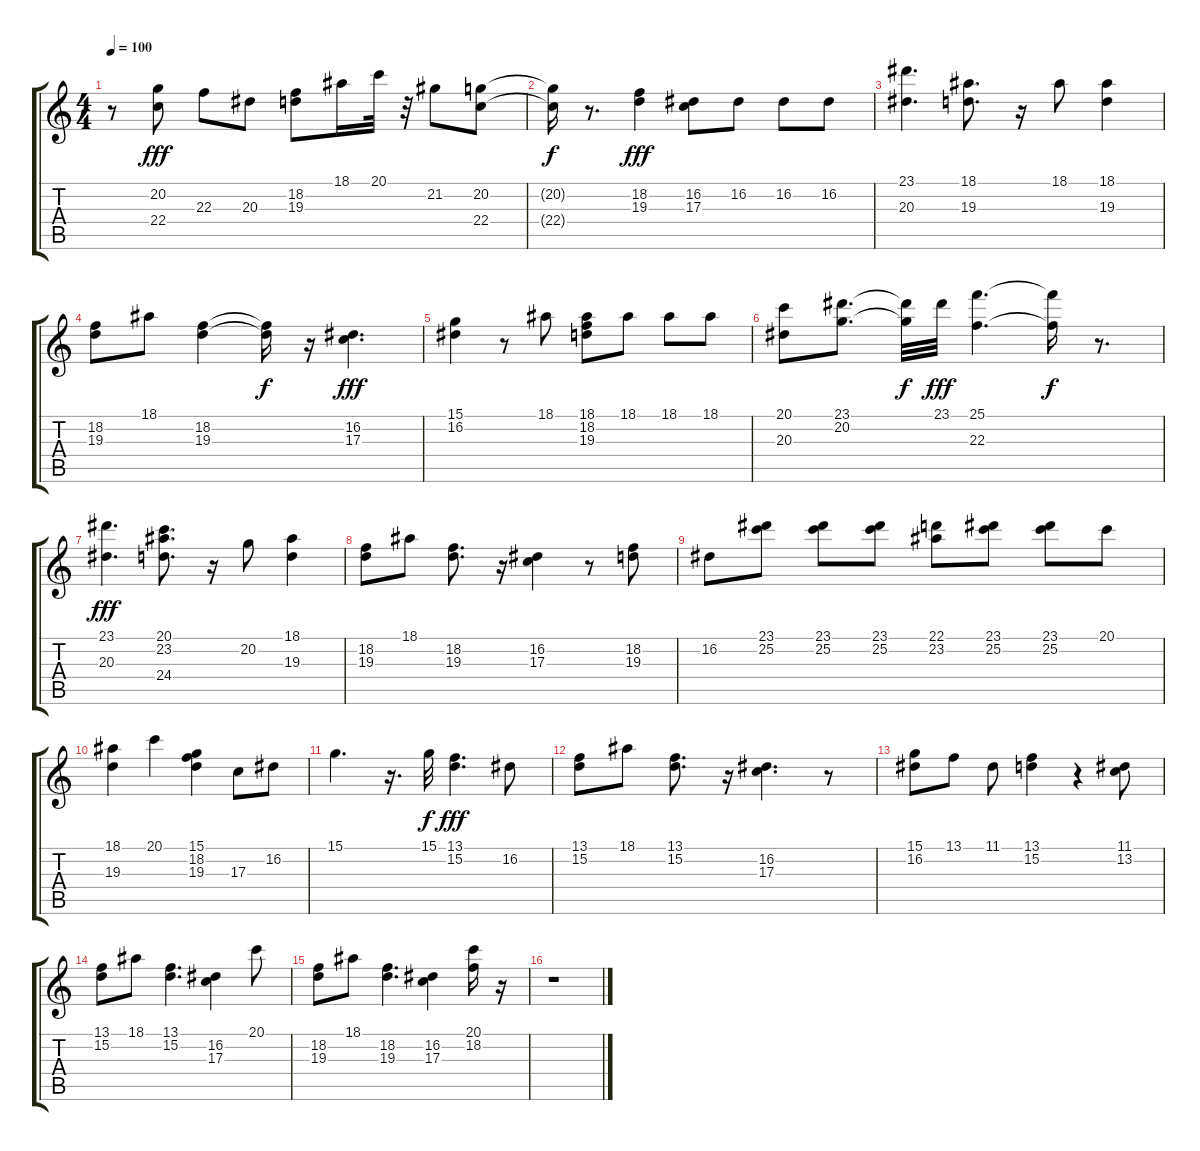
\track "" {instrument flute}
\staff {score tabs}
\tuning (E4 B3 G3 D3 A2 E2) {hide}
\ts (4 4)
\tempo 100
\clef g2
\ks c
r.8{dy f} (20.2 22.4).8{dy fff} 22.3.8 20.3.8 (18.2 19.3).8 18.1.16 20.1.32 r.32 21.2.8 (20.2 22.4).8 |
(20.2{t} 22.4{t}).16{dy f} r.8{d} (18.2 19.3).4{dy fff} (16.2 17.3).8 16.2.8 16.2.8 16.2.8 |
(23.1 20.3).4{d} (18.1 19.3).8{d} r.16 18.1.8 (18.1 19.3).4 |
(18.2 19.3).8 18.1.8 (18.2 19.3).4 (18.2{t} 19.3{t}).16{dy f} r.16 (16.2 17.3).4{d dy fff} |
(15.1 16.2).4 r.8 18.1.8 (18.1 18.2 19.3).8 18.1.8 18.1.8 18.1.8 |
(20.1 20.3).8 (23.1 20.2).8{d} (23.1{t} 20.2{t}).32{dy f} 23.1.32{dy fff} (25.1 22.3).4{d} (25.1{t} 22.3{t}).16{dy f} r.8{d} |
(23.1 20.3).4{d dy fff} (20.1 23.2 24.4).8{d} r.16 20.2.8 (18.1 19.3).4 |
(18.2 19.3).8 18.1.8 (18.2 19.3).8{d} r.16 (16.2 17.3).4 r.8 (18.2 19.3).8 |
16.2.8 (23.1 25.2).8 (23.1 25.2).8 (23.1 25.2).8 (22.1 23.2).8 (23.1 25.2).8 (23.1 25.2).8 20.1.8 |
(18.1 19.3).4 20.1.4 (15.1 18.2 19.3).4 17.3.8 16.2.8 |
15.1.4{d} r.16{d} 15.1.32{dy f} (13.1 15.2).4{d dy fff} 16.2.8 |
(13.1 15.2).8 18.1.8 (13.1 15.2).8{d} r.16 (16.2 17.3).4{d} r.8 |
(15.1 16.2).8 13.1.8 11.1.8 (13.1 15.2).4 r.4 (11.1 13.2).8 |
(13.1 15.2).8 18.1.8 (13.1 15.2).4{d} (16.2 17.3).4 20.1.8 |
(18.2 19.3).8 18.1.8 (18.2 19.3).4{d} (16.2 17.3).4 (20.1 18.2).16 r.16 |
r.1
